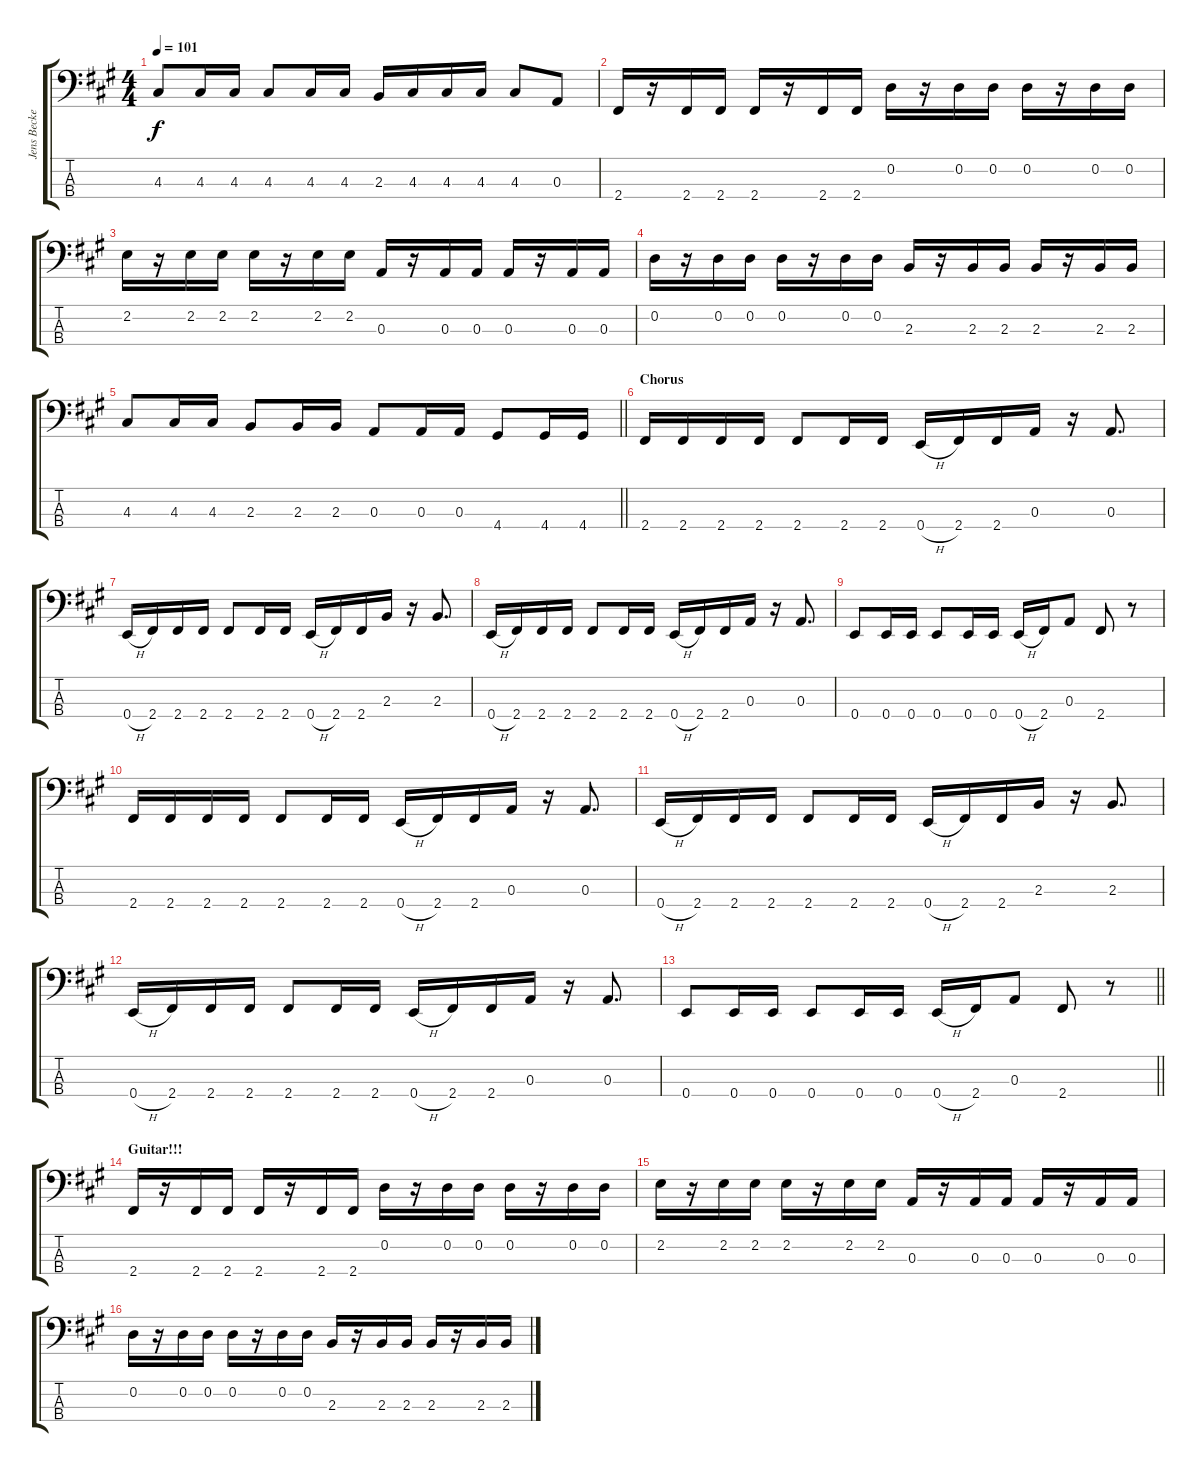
\track ("Jens Becker" "Jens Becke") {instrument electricbassfinger}
\staff {score tabs}
\tuning (G2 D2 A1 E1) {hide}
\ts (4 4)
\tempo 101
\clef f4
\ks f#minor
4.3.8{dy f} 4.3.16 4.3.16 4.3.8 4.3.16 4.3.16 2.3.16 4.3.16 4.3.16 4.3.16 4.3.8 0.3.8 |
2.4.16 r.16 2.4.16 2.4.16 2.4.16 r.16 2.4.16 2.4.16 0.2.16 r.16 0.2.16 0.2.16 0.2.16 r.16 0.2.16 0.2.16 |
2.2.16 r.16 2.2.16 2.2.16 2.2.16 r.16 2.2.16 2.2.16 0.3.16 r.16 0.3.16 0.3.16 0.3.16 r.16 0.3.16 0.3.16 |
0.2.16 r.16 0.2.16 0.2.16 0.2.16 r.16 0.2.16 0.2.16 2.3.16 r.16 2.3.16 2.3.16 2.3.16 r.16 2.3.16 2.3.16 |
\barLineRight lightlight
4.3.8 4.3.16 4.3.16 2.3.8 2.3.16 2.3.16 0.3.8 0.3.16 0.3.16 4.4.8 4.4.16 4.4.16 |
\section ("" "Chorus")
2.4.16 2.4.16 2.4.16 2.4.16 2.4.8 2.4.16 2.4.16 0.4{h}.16 2.4.16 2.4.16 0.3.16 r.16 0.3.8{d} |
0.4{h}.16 2.4.16 2.4.16 2.4.16 2.4.8 2.4.16 2.4.16 0.4{h}.16 2.4.16 2.4.16 2.3.16 r.16 2.3.8{d} |
0.4{h}.16 2.4.16 2.4.16 2.4.16 2.4.8 2.4.16 2.4.16 0.4{h}.16 2.4.16 2.4.16 0.3.16 r.16 0.3.8{d} |
0.4.8 0.4.16 0.4.16 0.4.8 0.4.16 0.4.16 0.4{h}.16 2.4.16 0.3.8 2.4.8 r.8 |
2.4.16 2.4.16 2.4.16 2.4.16 2.4.8 2.4.16 2.4.16 0.4{h}.16 2.4.16 2.4.16 0.3.16 r.16 0.3.8{d} |
0.4{h}.16 2.4.16 2.4.16 2.4.16 2.4.8 2.4.16 2.4.16 0.4{h}.16 2.4.16 2.4.16 2.3.16 r.16 2.3.8{d} |
0.4{h}.16 2.4.16 2.4.16 2.4.16 2.4.8 2.4.16 2.4.16 0.4{h}.16 2.4.16 2.4.16 0.3.16 r.16 0.3.8{d} |
\barLineRight lightlight
0.4.8 0.4.16 0.4.16 0.4.8 0.4.16 0.4.16 0.4{h}.16 2.4.16 0.3.8 2.4.8 r.8 |
\section ("" "Guitar!!!")
2.4.16 r.16 2.4.16 2.4.16 2.4.16 r.16 2.4.16 2.4.16 0.2.16 r.16 0.2.16 0.2.16 0.2.16 r.16 0.2.16 0.2.16 |
2.2.16 r.16 2.2.16 2.2.16 2.2.16 r.16 2.2.16 2.2.16 0.3.16 r.16 0.3.16 0.3.16 0.3.16 r.16 0.3.16 0.3.16 |
0.2.16 r.16 0.2.16 0.2.16 0.2.16 r.16 0.2.16 0.2.16 2.3.16 r.16 2.3.16 2.3.16 2.3.16 r.16 2.3.16 2.3.16
